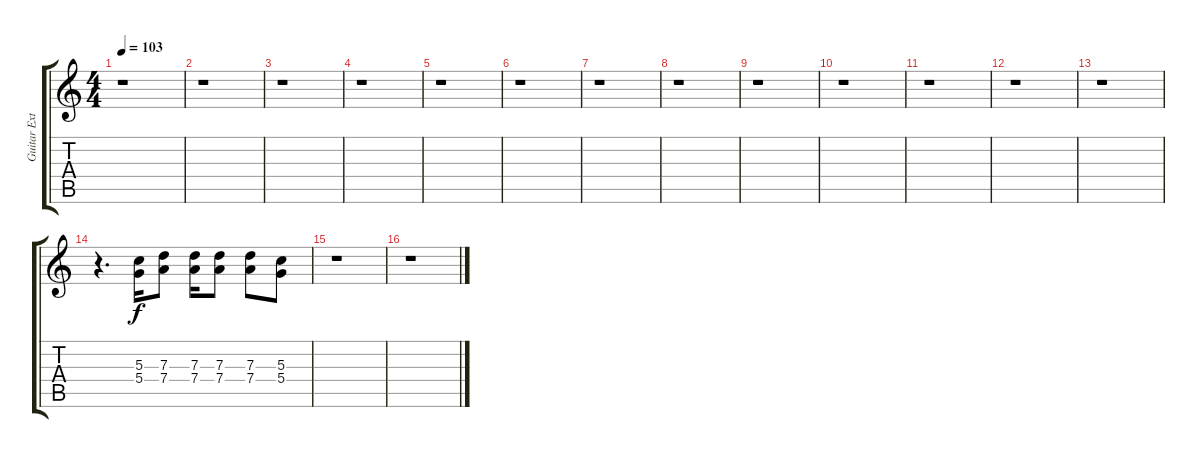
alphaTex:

\track ("Guitar Extra" "Guitar Ext") {instrument distortionguitar}
\staff {score tabs}
\tuning (E4 B3 G3 D3 A2 E2) {hide}
\ts (4 4)
\tempo 103
\clef g2
\ks c
r.1{dy f instrument distortionguitar} |
r.1 |
r.1 |
r.1 |
r.1 |
r.1 |
r.1 |
r.1 |
r.1 |
r.1 |
r.1 |
r.1 |
r.1 |
r.4{d} (5.3 5.4).16 (7.3 7.4).8 (7.3 7.4).16 (7.3 7.4).8 (7.3 7.4).8 (5.3 5.4).8 |
r.1 |
r.1
